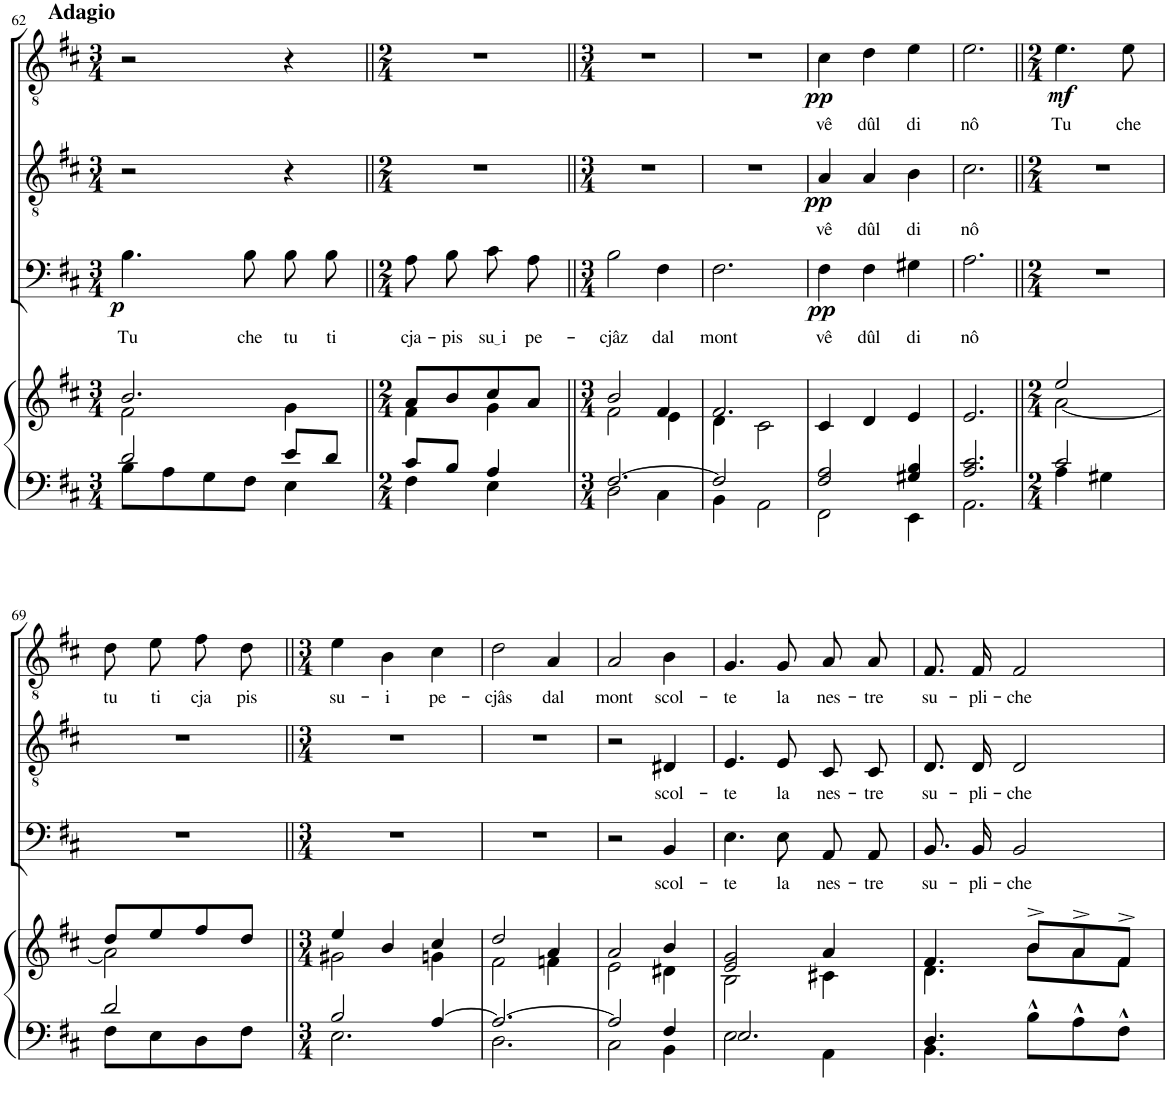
**kern	**kern	**kern	**text	**dynam	**kern	**text	**dynam	**kern	**text	**dynam
*part4	*part4	*part3	*part3	*part3	*part2	*part2	*part2	*part1	*part1	*part1
*staff5	*staff4	*staff3	*staff3	*staff3	*staff2	*staff2	*staff2	*staff1	*staff1	*staff1
*I"Organo	*	*I"Basso	*	*	*I"Tenore	*	*	*I"Tenore	*	*
!!LO:PB:g=z
*clefF4	*clefG2	*clefF4	*	*	*clefGv2	*	*	*clefGv2	*	*
*k[f#c#]	*k[f#c#]	*k[f#c#]	*	*	*k[f#c#]	*	*	*k[f#c#]	*	*
*M3/4	*M3/4	*M3/4	*	*	*M3/4	*	*	*M3/4	*	*
=62	=62	=62	=62	=62	=62	=62	=62	=62	=62	=62
*^	*^	*	*	*	*	*	*	*	*	*
!	!	!	!	!	!	!	!	!	!	!LO:TX:a:B:t=Adagio	!	!
!	!	!	!	!	!LO:LY:b	!LO:DY:b	!	!	!	!	!	!
2d/	8B\L	2.b/	2f#\	4.B\	Tu	p	2r	.	.	2r	.	.
.	8A\	.	.	.	.	.	.	.	.	.	.	.
.	8G\	.	.	.	.	.	.	.	.	.	.	.
!	!	!	!	!	!LO:LY:b	!	!	!	!	!	!	!
.	8F#\J	.	.	8B\	che	.	.	.	.	.	.	.
!	!	!	!	!	!LO:LY:b	!	!	!	!	!	!	!
8e/L	4E\	.	4g\	8B\L	tu	.	4r	.	.	4r	.	.
!	!	!	!	!	!LO:LY:b	!	!	!	!	!	!	!
8d/J	.	.	.	8B\J	ti	.	.	.	.	.	.	.
=63||	=63||	=63||	=63||	=63||	=63||	=63||	=63||	=63||	=63||	=63||	=63||	=63||
*M2/4	*	*M2/4	*	*M2/4	*	*	*M2/4	*	*	*M2/4	*	*
!	!	!	!	!	!LO:LY:b	!	!	!	!	!	!	!
8c#/L	4F#\	8a/L	4f#\	8A\L	cja-	.	2r	.	.	2r	.	.
!	!	!	!	!	!LO:LY:b	!	!	!	!	!	!	!
8B/J	.	8b/	.	8B\J	-pis	.	.	.	.	.	.	.
!	!	!	!	!	!LO:LY:b	!	!	!	!	!	!	!
4A/	4E\	8cc#/	4g\	8c#\L	su i	.	.	.	.	.	.	.
!	!	!	!	!	!LO:LY:b	!	!	!	!	!	!	!
.	.	8a/J	.	8A\J	pe-	.	.	.	.	.	.	.
=64||	=64||	=64||	=64||	=64||	=64||	=64||	=64||	=64||	=64||	=64||	=64||	=64||
*M3/4	*	*M3/4	*	*M3/4	*	*	*M3/4	*	*	*M3/4	*	*
!	!	!	!	!	!LO:LY:b	!	!	!	!	!	!	!
[2.F#/	2D\	2b/	2f#\	2B\	-cjâz	.	2.r	.	.	2.r	.	.
!	!	!	!	!	!LO:LY:b	!	!	!	!	!	!	!
.	4C#\	4f#/	4e\	4F#\	dal	.	.	.	.	.	.	.
=65	=65	=65	=65	=65	=65	=65	=65	=65	=65	=65	=65	=65
!	!	!	!	!	!LO:LY:b	!	!	!	!	!	!	!
2F#/]	4BB\	2.f#/	4d\	2.F#\	mont	.	2.r	.	.	2.r	.	.
.	2AA\	.	2c#\	.	.	.	.	.	.	.	.	.
4ryy	.	.	.	.	.	.	.	.	.	.	.	.
*	*	*v	*v	*	*	*	*	*	*	*	*	*
=66	=66	=66	=66	=66	=66	=66	=66	=66	=66	=66	=66
!	!	!	!	!LO:LY:b	!LO:DY:b	!	!LO:LY:b	!LO:DY:b	!	!LO:LY:b	!LO:DY:b
2F#/ 2A/	2FF#\	4c#/	4F#\	vê	pp	4A/	vê	pp	4c#\	vê	pp
!	!	!	!	!LO:LY:b	!	!	!LO:LY:b	!	!	!LO:LY:b	!
.	.	4d/	4F#\	dûl	.	4A/	dûl	.	4d\	dûl	.
!	!	!	!	!LO:LY:b	!	!	!LO:LY:b	!	!	!LO:LY:b	!
4G#X/ 4B/	4EE\	4e/	4G#X\	di	.	4B\	di	.	4e\	di	.
=67	=67	=67	=67	=67	=67	=67	=67	=67	=67	=67	=67
!	!	!	!	!LO:LY:b	!	!	!LO:LY:b	!	!	!LO:LY:b	!
2.A/ 2.c#/	2.AA\	2.e/	2.A\	nô	.	2.c#\	nô	.	2.e\	nô	.
=68||	=68||	=68||	=68||	=68||	=68||	=68||	=68||	=68||	=68||	=68||	=68||
*M2/4	*	*M2/4	*M2/4	*	*	*M2/4	*	*	*M2/4	*	*
*	*	*^	*	*	*	*	*	*	*	*	*
!	!	!	!	!	!	!	!	!	!	!	!LO:LY:b	!LO:DY:b
2c#/	4A\	2ee/	[2a\	2r	.	.	2r	.	.	4.e\	Tu	mf
.	4G#X\	.	.	.	.	.	.	.	.	.	.	.
!	!	!	!	!	!	!	!	!	!	!	!LO:LY:b	!
.	.	.	.	.	.	.	.	.	.	8e\	che	.
!!LO:LB:g=z
=69	=69	=69	=69	=69	=69	=69	=69	=69	=69	=69	=69	=69
!	!	!	!	!	!	!	!	!	!	!	!LO:LY:b	!
2d/	8F#\L	8dd/L	2a\]	2r	.	.	2r	.	.	8d\L	tu	.
!	!	!	!	!	!	!	!	!	!	!	!LO:LY:b	!
.	8E\	8ee/	.	.	.	.	.	.	.	8e\J	ti	.
!	!	!	!	!	!	!	!	!	!	!	!LO:LY:b	!
.	8D\	8ff#/	.	.	.	.	.	.	.	8f#\L	cja	.
!	!	!	!	!	!	!	!	!	!	!	!LO:LY:b	!
.	8F#\J	8dd/J	.	.	.	.	.	.	.	8d\J	pis	.
=70||	=70||	=70||	=70||	=70||	=70||	=70||	=70||	=70||	=70||	=70||	=70||	=70||
*M3/4	*	*M3/4	*	*M3/4	*	*	*M3/4	*	*	*M3/4	*	*
!	!	!	!	!	!	!	!	!	!	!	!LO:LY:b	!
2B/	2.E\	4ee/	2g#X\	2.r	.	.	2.r	.	.	4e\	su-	.
!	!	!	!	!	!	!	!	!	!	!	!LO:LY:b	!
.	.	4b/	.	.	.	.	.	.	.	4B\	-i	.
!	!	!	!	!	!	!	!	!	!	!	!LO:LY:b	!
[4A/	.	4cc#/	4gn\	.	.	.	.	.	.	4c#\	pe-	.
=71	=71	=71	=71	=71	=71	=71	=71	=71	=71	=71	=71	=71
!	!	!	!	!	!	!	!	!	!	!	!LO:LY:b	!
2.A/_	2.D\	2dd/	2f#\	2.r	.	.	2.r	.	.	2d\	-cjâs	.
!	!	!	!	!	!	!	!	!	!	!	!LO:LY:b	!
.	.	4a/	4fn\	.	.	.	.	.	.	4A/	dal	.
=72	=72	=72	=72	=72	=72	=72	=72	=72	=72	=72	=72	=72
!	!	!	!	!	!	!	!	!	!	!	!LO:LY:b	!
2A/]	2C#\	2a/	2e\	2r	.	.	2r	.	.	2A/	mont	.
!	!	!	!	!	!LO:LY:b	!	!	!LO:LY:b	!	!	!LO:LY:b	!
4F#/	4BB\	4b/	4d#X\	4BB/	scol-	.	4D#X/	scol-	.	4B\	scol-	.
=73	=73	=73	=73	=73	=73	=73	=73	=73	=73	=73	=73	=73
!	!	!	!	!	!LO:LY:b	!	!	!LO:LY:b	!	!	!LO:LY:b	!
2.E/	2E\	2e/ 2g/	2B\	4.E\	-te	.	4.E/	-te	.	4.G/	-te	.
!	!	!	!	!	!LO:LY:b	!	!	!LO:LY:b	!	!	!LO:LY:b	!
.	.	.	.	8E\	la	.	8E/	la	.	8G/	la	.
!	!	!	!	!	!LO:LY:b	!	!	!LO:LY:b	!	!	!LO:LY:b	!
.	4AA\	4a/	4c#X\	8AA/L	nes-	.	8C#/L	nes-	.	8A/L	nes-	.
!	!	!	!	!	!LO:LY:b	!	!	!LO:LY:b	!	!	!LO:LY:b	!
.	.	.	.	8AA/J	-tre	.	8C#/J	-tre	.	8A/J	-tre	.
=74	=74	=74	=74	=74	=74	=74	=74	=74	=74	=74	=74	=74
!	!	!	!	!	!LO:LY:b	!	!	!LO:LY:b	!	!	!LO:LY:b	!
4.D/	4.BB\	4.f#/	4.d\	8.BB/L	su-	.	8.D/L	su-	.	8.F#/L	su-	.
!	!	!	!	!	!LO:LY:b	!	!	!LO:LY:b	!	!	!LO:LY:b	!
.	.	.	.	16BB/Jk	-pli-	.	16D/Jk	-pli-	.	16F#/Jk	-pli-	.
!	!	!	!	!	!LO:LY:b	!	!	!LO:LY:b	!	!	!LO:LY:b	!
.	.	.	.	2BB/	-che	.	2D/	-che	.	2F#/	-che	.
8B^^\L	4.ryy	8b^/L	8b\L	.	.	.	.	.	.	.	.	.
8A^^\	.	8a^/	8a\	.	.	.	.	.	.	.	.	.
8F#^^\J	.	8f#^/J	8f#\J	.	.	.	.	.	.	.	.	.
*v	*v	*	*	*	*	*	*	*	*	*	*	*
*	*v	*v	*	*	*	*	*	*	*	*	*
=	=	=	=	=	=	=	=	=	=	=
*-	*-	*-	*-	*-	*-	*-	*-	*-	*-	*-
